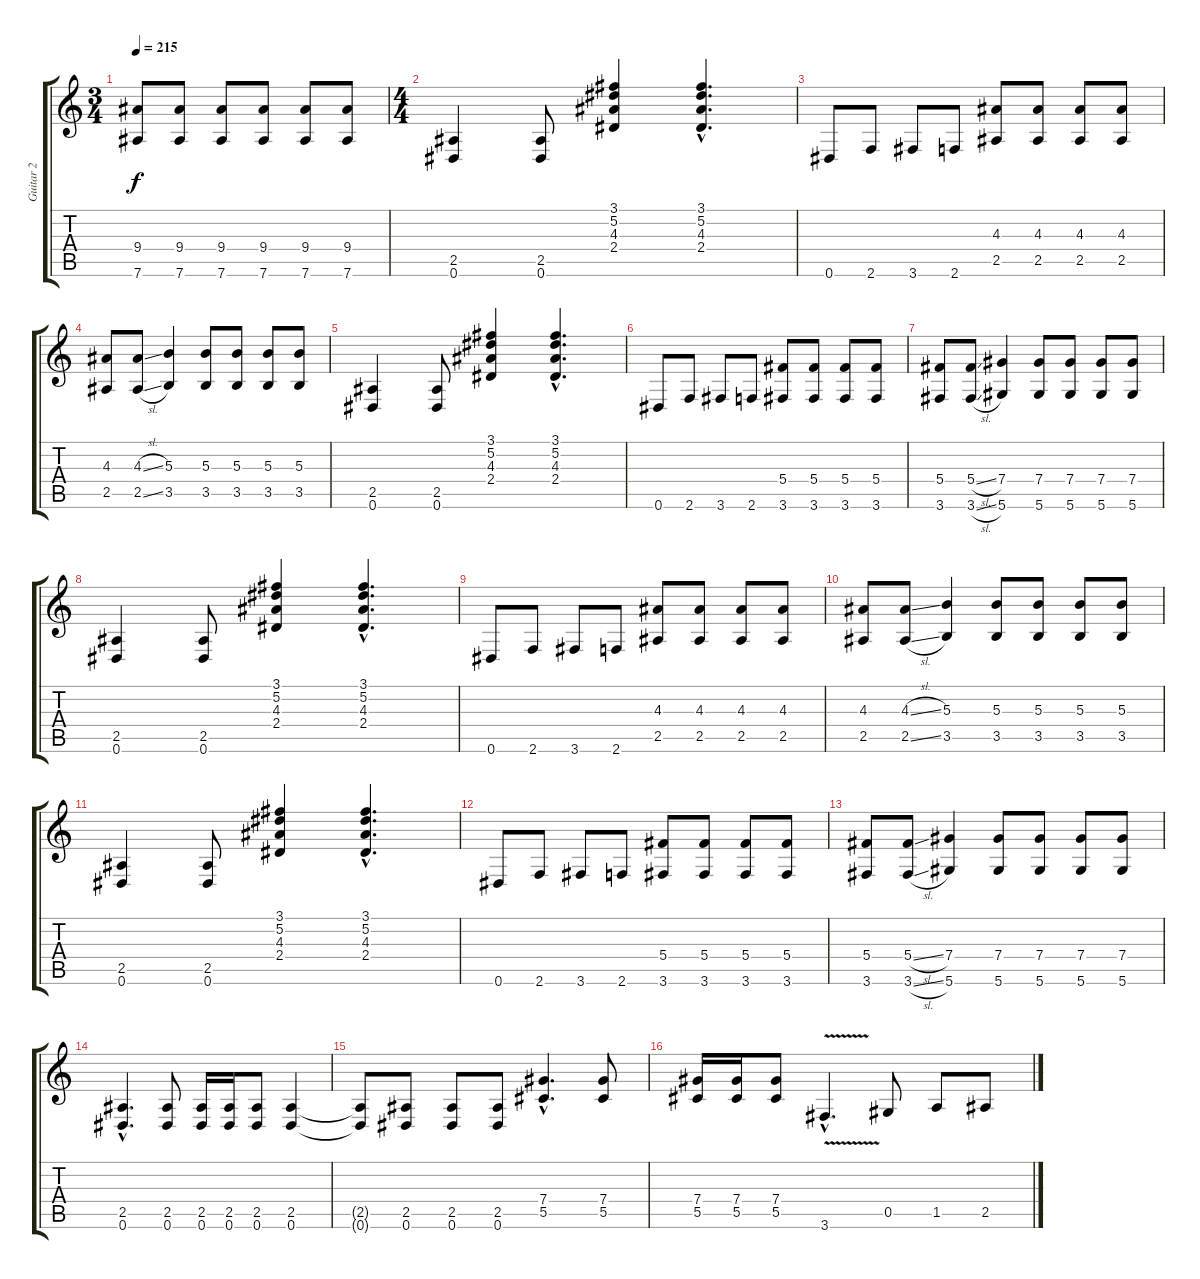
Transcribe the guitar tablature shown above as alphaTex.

\track ("Guitar 2" "Guitar 2") {instrument distortionguitar}
\staff {score tabs}
\tuning (Eb4 Bb3 Gb3 Db3 Ab2 Eb2) {hide}
\ts (3 4)
\tempo 215
\clef g2
\ks c
(9.4 7.6).8{dy f} (9.4 7.6).8 (9.4 7.6).8 (9.4 7.6).8 (9.4 7.6).8 (9.4 7.6).8 |
\ts (4 4)
(2.5 0.6).4 (2.5 0.6).8 (3.1 5.2 4.3 2.4).4 (3.1{hac} 5.2{hac} 4.3{hac} 2.4{hac}).4{d} |
0.6.8 2.6.8 3.6.8 2.6.8 (4.3 2.5).8 (4.3 2.5).8 (4.3 2.5).8 (4.3 2.5).8 |
(4.3 2.5).8 (4.3{sl} 2.5{sl}).8 (5.3 3.5).4 (5.3 3.5).8 (5.3 3.5).8 (5.3 3.5).8 (5.3 3.5).8 |
(2.5 0.6).4 (2.5 0.6).8 (3.1 5.2 4.3 2.4).4 (3.1{hac} 5.2{hac} 4.3{hac} 2.4{hac}).4{d} |
0.6.8 2.6.8 3.6.8 2.6.8 (5.4 3.6).8 (5.4 3.6).8 (5.4 3.6).8 (5.4 3.6).8 |
(5.4 3.6).8 (5.4{sl} 3.6{sl}).8 (7.4 5.6).4 (7.4 5.6).8 (7.4 5.6).8 (7.4 5.6).8 (7.4 5.6).8 |
(2.5 0.6).4 (2.5 0.6).8 (3.1 5.2 4.3 2.4).4 (3.1{hac} 5.2{hac} 4.3{hac} 2.4{hac}).4{d} |
0.6.8 2.6.8 3.6.8 2.6.8 (4.3 2.5).8 (4.3 2.5).8 (4.3 2.5).8 (4.3 2.5).8 |
(4.3 2.5).8 (4.3{sl} 2.5{sl}).8 (5.3 3.5).4 (5.3 3.5).8 (5.3 3.5).8 (5.3 3.5).8 (5.3 3.5).8 |
(2.5 0.6).4 (2.5 0.6).8 (3.1 5.2 4.3 2.4).4 (3.1{hac} 5.2{hac} 4.3{hac} 2.4{hac}).4{d} |
0.6.8 2.6.8 3.6.8 2.6.8 (5.4 3.6).8 (5.4 3.6).8 (5.4 3.6).8 (5.4 3.6).8 |
(5.4 3.6).8 (5.4{sl} 3.6{sl}).8 (7.4 5.6).4 (7.4 5.6).8 (7.4 5.6).8 (7.4 5.6).8 (7.4 5.6).8 |
(2.5{hac} 0.6{hac}).4{d} (2.5 0.6).8 (2.5 0.6).16 (2.5 0.6).16 (2.5 0.6).8 (2.5 0.6).4 |
(2.5{t} 0.6{t}).8 (2.5 0.6).8 (2.5 0.6).8 (2.5 0.6).8 (7.4{hac} 5.5{hac}).4{d} (7.4 5.5).8 |
(7.4 5.5).16 (7.4 5.5).16 (7.4 5.5).8 3.6{v hac}.4{d} 0.5.8 1.5.8 2.5.8
